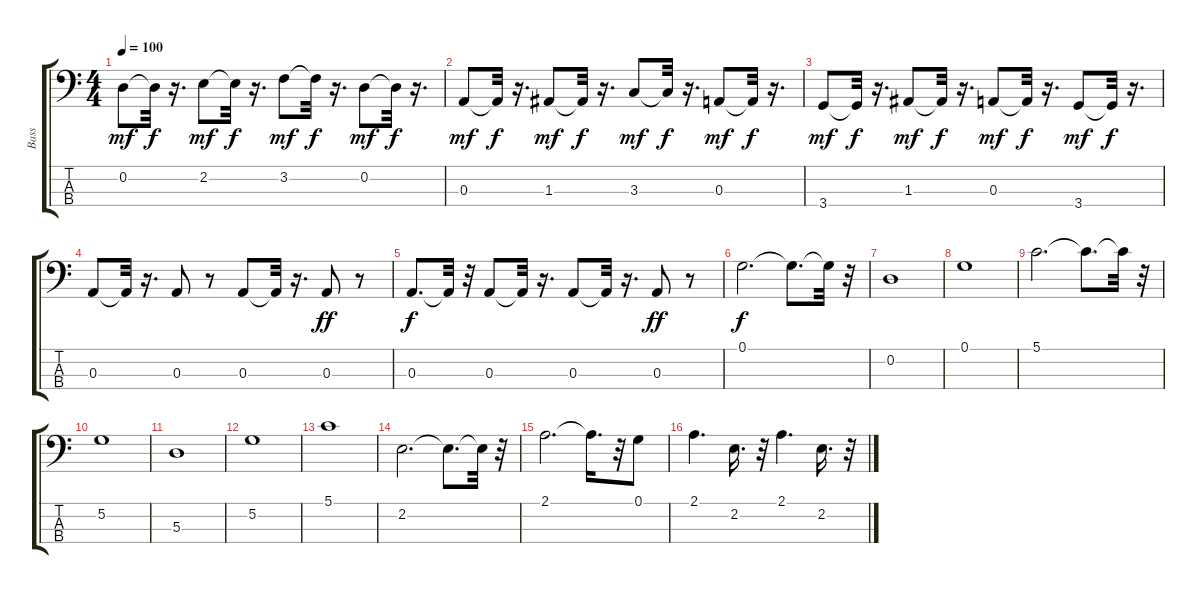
\track ("Bass" "Bass") {instrument fretlessbass}
\staff {score tabs}
\tuning (G2 D2 A1 E1) {hide}
\ts (4 4)
\tempo 100
\clef f4
\ks c
0.2.8{dy mf} 0.2{t}.32{dy f} r.16{d} 2.2.8{dy mf} 2.2{t}.32{dy f} r.16{d} 3.2.8{dy mf} 3.2{t}.32{dy f} r.16{d} 0.2.8{dy mf} 0.2{t}.32{dy f} r.16{d} |
0.3.8{dy mf} 0.3{t}.32{dy f} r.16{d} 1.3.8{dy mf} 1.3{t}.32{dy f} r.16{d} 3.3.8{dy mf} 3.3{t}.32{dy f} r.16{d} 0.3.8{dy mf} 0.3{t}.32{dy f} r.16{d} |
3.4.8{dy mf} 3.4{t}.32{dy f} r.16{d} 1.3.8{dy mf} 1.3{t}.32{dy f} r.16{d} 0.3.8{dy mf} 0.3{t}.32{dy f} r.16{d} 3.4.8{dy mf} 3.4{t}.32{dy f} r.16{d} |
0.3.8 0.3{t}.32 r.16{d} 0.3.8 r.8 0.3.8 0.3{t}.32 r.16{d} 0.3.8{dy ff} r.8 |
0.3.8{d dy f} 0.3{t}.32 r.32 0.3.8 0.3{t}.32 r.16{d} 0.3.8 0.3{t}.32 r.16{d} 0.3.8{dy ff} r.8 |
0.1.2{d dy f} 0.1{t}.8{d} 0.1{t}.32 r.32 |
0.2.1 |
0.1.1 |
5.1.2{d} 5.1{t}.8{d} 5.1{t}.32 r.32 |
5.2.1 |
5.3.1 |
5.2.1 |
5.1.1 |
2.2.2{d} 2.2{t}.8{d} 2.2{t}.32 r.32 |
2.1.2{d} 2.1{t}.16{d} r.32 0.1.8 |
2.1.4{d} 2.2.16{d} r.32 2.1.4{d} 2.2.16{d} r.32
